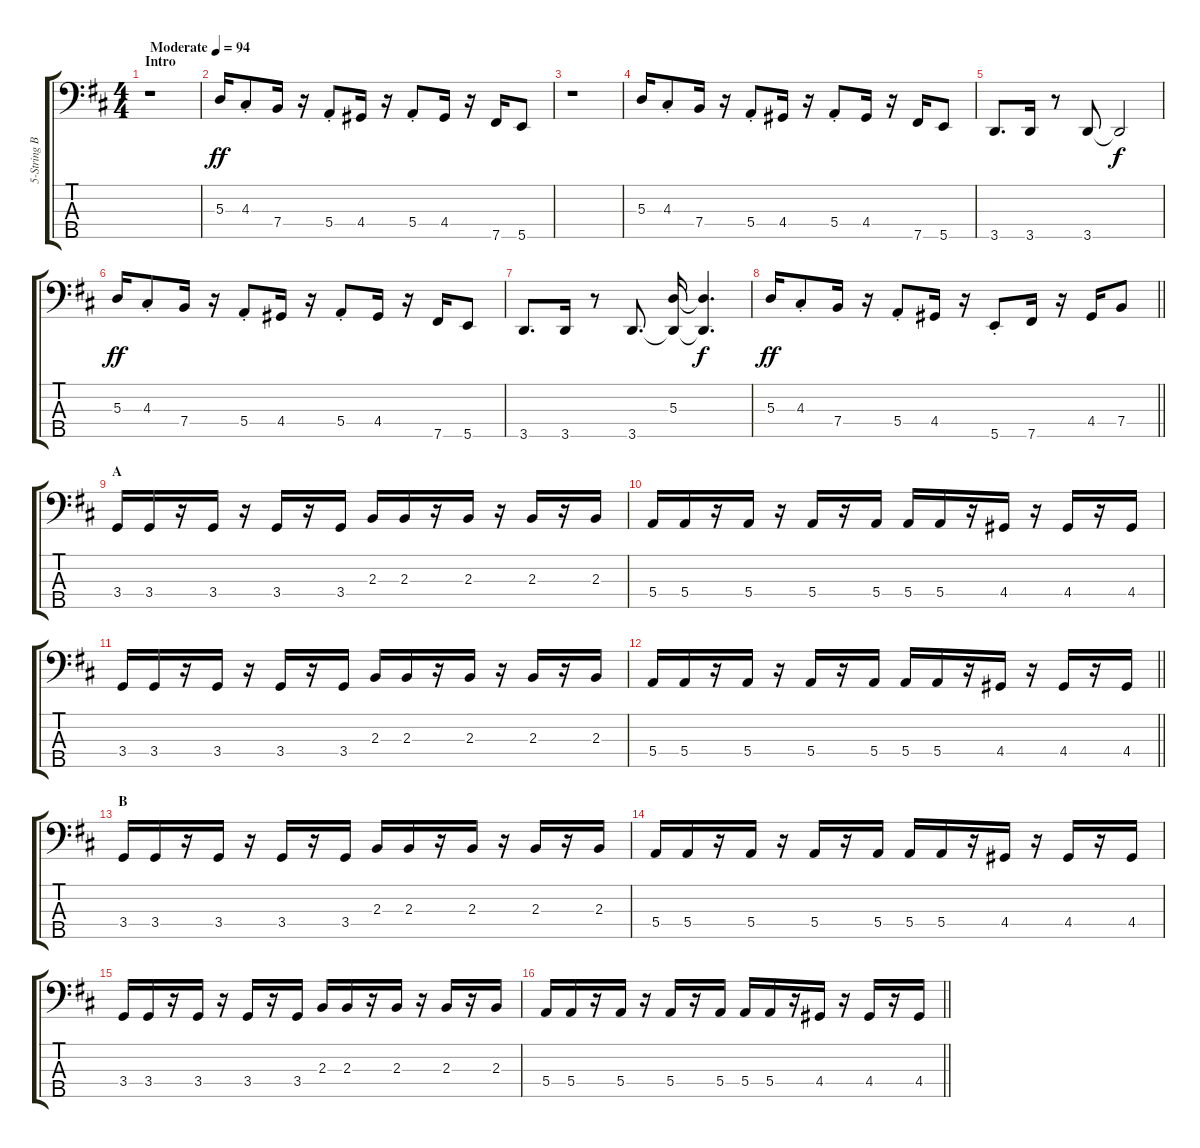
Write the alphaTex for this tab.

\track ("5-String Bass I" "5-String B") {instrument electricbassfinger}
\staff {score tabs}
\tuning (G2 D2 A1 E1 B0) {hide}
\ts (4 4)
\section ("" "Intro")
\tempo (94 "Moderate")
\clef f4
\ks d
r.1{dy ff instrument electricbassfinger} |
5.3.16 4.3{st}.8 7.4.16 r.16 5.4{st}.8 4.4.16 r.16 5.4{st}.8 4.4.16 r.16 7.5.16 5.5.8 |
r.1 |
5.3.16 4.3{st}.8 7.4.16 r.16 5.4{st}.8 4.4.16 r.16 5.4{st}.8 4.4.16 r.16 7.5.16 5.5.8 |
3.5.8{d} 3.5.16 r.8 3.5.8 3.5{t}.2{dy f} |
5.3.16{dy ff} 4.3{st}.8 7.4.16 r.16 5.4{st}.8 4.4.16 r.16 5.4{st}.8 4.4.16 r.16 7.5.16 5.5.8 |
3.5.8{d} 3.5.16 r.8 3.5.8{d} (5.3 3.5{t}).16 (5.3{t} 3.5{t}).4{d dy f} |
\barLineRight lightlight
5.3.16{dy ff} 4.3{st}.8 7.4.16 r.16 5.4{st}.8 4.4.16 r.16 5.5{st}.8 7.5.16 r.16 4.4.16 7.4.8 |
\section ("" "A")
3.4.16 3.4.16 r.16 3.4.16 r.16 3.4.16 r.16 3.4.16 2.3.16 2.3.16 r.16 2.3.16 r.16 2.3.16 r.16 2.3.16 |
5.4.16 5.4.16 r.16 5.4.16 r.16 5.4.16 r.16 5.4.16 5.4.16 5.4.16 r.16 4.4.16 r.16 4.4.16 r.16 4.4.16 |
3.4.16 3.4.16 r.16 3.4.16 r.16 3.4.16 r.16 3.4.16 2.3.16 2.3.16 r.16 2.3.16 r.16 2.3.16 r.16 2.3.16 |
\barLineRight lightlight
5.4.16 5.4.16 r.16 5.4.16 r.16 5.4.16 r.16 5.4.16 5.4.16 5.4.16 r.16 4.4.16 r.16 4.4.16 r.16 4.4.16 |
\section ("" "B")
3.4.16 3.4.16 r.16 3.4.16 r.16 3.4.16 r.16 3.4.16 2.3.16 2.3.16 r.16 2.3.16 r.16 2.3.16 r.16 2.3.16 |
5.4.16 5.4.16 r.16 5.4.16 r.16 5.4.16 r.16 5.4.16 5.4.16 5.4.16 r.16 4.4.16 r.16 4.4.16 r.16 4.4.16 |
3.4.16 3.4.16 r.16 3.4.16 r.16 3.4.16 r.16 3.4.16 2.3.16 2.3.16 r.16 2.3.16 r.16 2.3.16 r.16 2.3.16 |
\barLineRight lightlight
5.4.16 5.4.16 r.16 5.4.16 r.16 5.4.16 r.16 5.4.16 5.4.16 5.4.16 r.16 4.4.16 r.16 4.4.16 r.16 4.4.16
